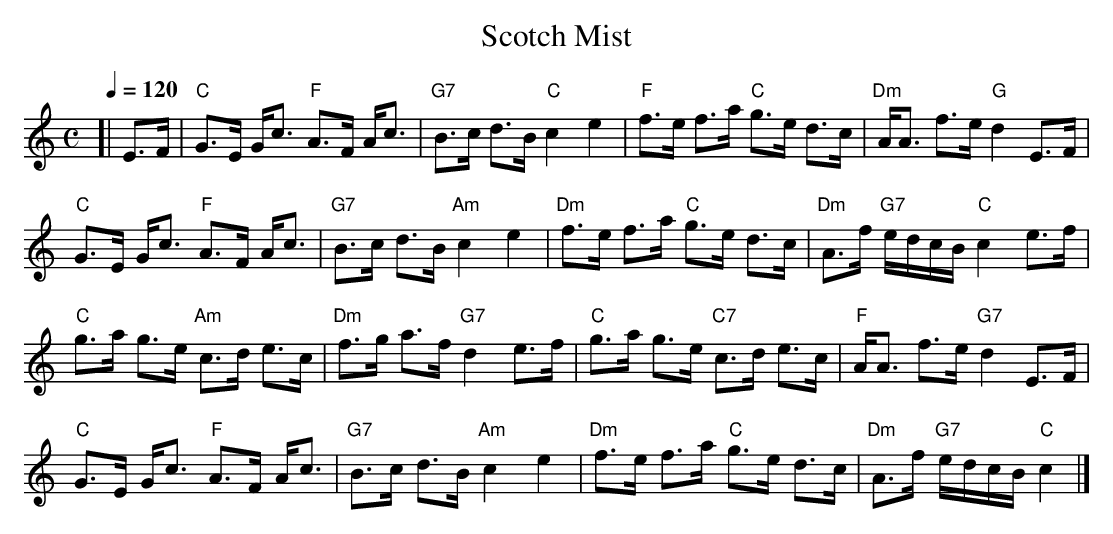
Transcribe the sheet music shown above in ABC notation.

X:1
T:Scotch Mist
Q:1/4=120
M:C
L:1/8
K:C
[| E>F | "C"G>E G<c "F"A>F A<c | "G7"B>c d>B "C"c2 e2 | "F"f>e f>a "C"g>e d>c | "Dm"A<A f>e "G"d2 E>F |
"C"G>E G<c "F"A>F A<c | "G7"B>c d>B "Am"c2 e2 | "Dm"f>e f>a "C"g>e d>c | "Dm"A>f "G7"e/d/c/B/ "C"c2 e>f |
"C"g>a g>e "Am"c>d e>c | "Dm"f>g a>f "G7"d2 e>f | "C"g>a g>e "C7"c>d e>c | "F"A<A f>e "G7"d2 E>F |
"C"G>E G<c "F"A>F A<c | "G7"B>c d>B "Am"c2 e2 | "Dm"f>e f>a "C"g>e d>c | "Dm"A>f "G7"e/d/c/B/ "C"c2 |]
